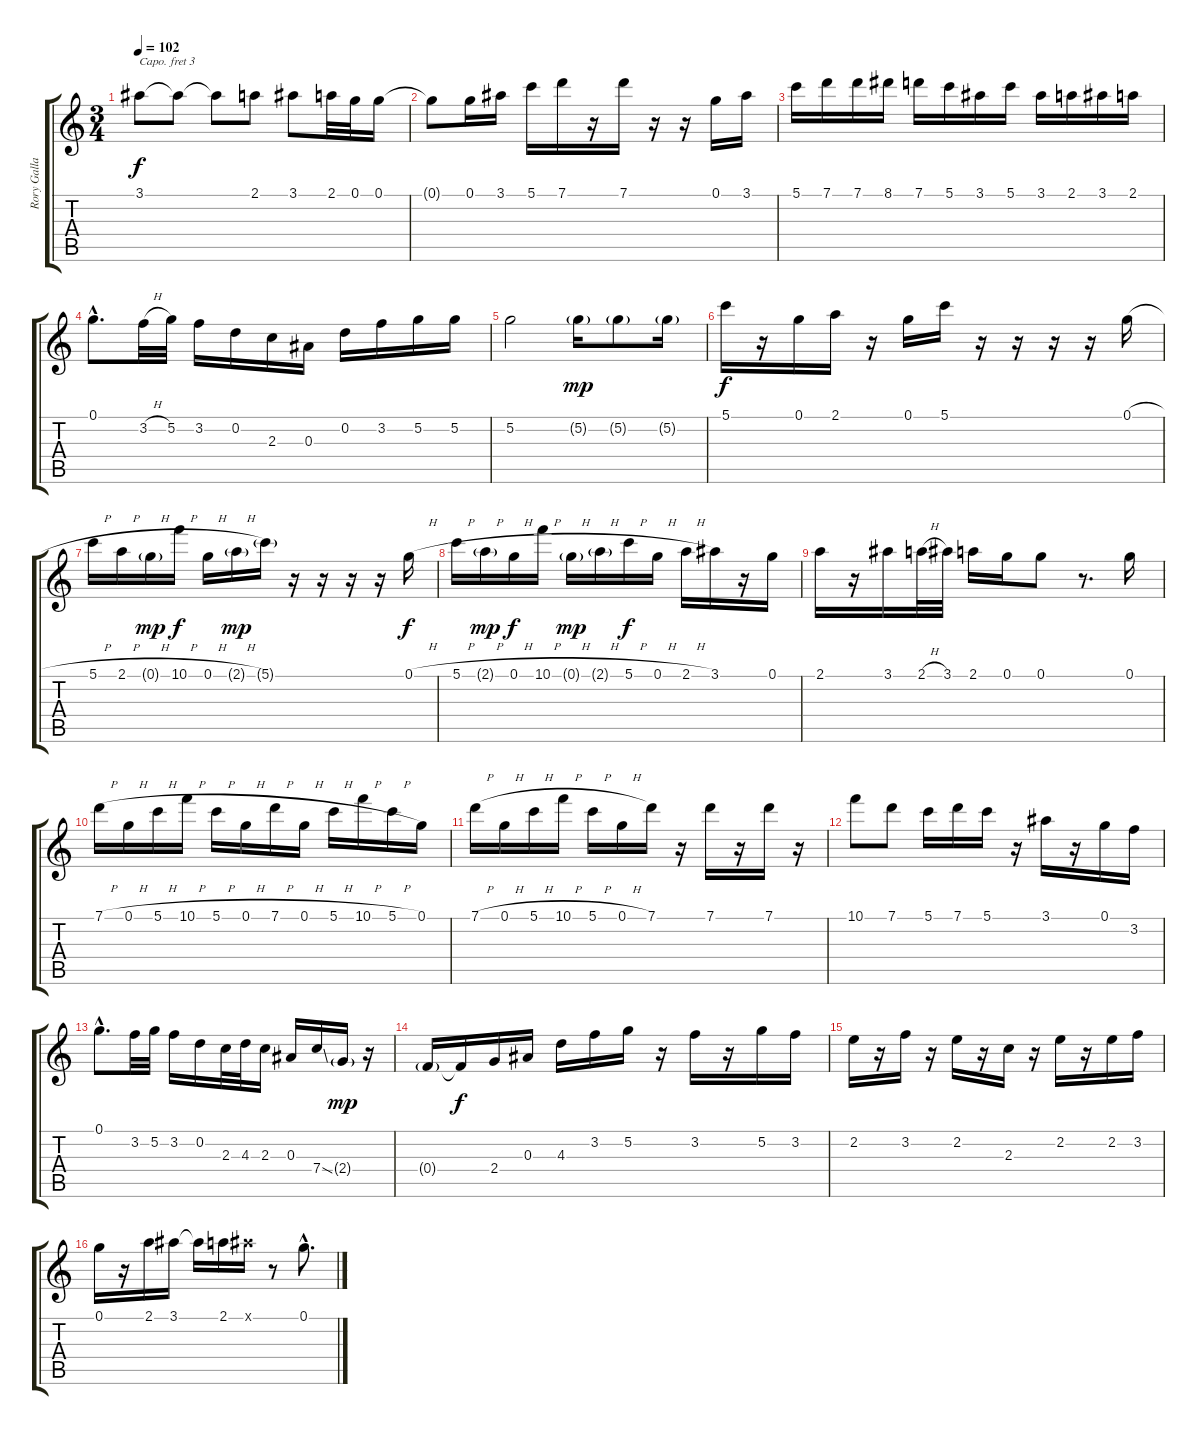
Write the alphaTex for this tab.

\track ("Rory Gallagher" "Rory Galla") {instrument electricguitarclean}
\staff {score tabs}
\capo 3
\tuning (E4 B3 G3 D3 A2 E2) {hide}
\ts (3 4)
\tempo 102
\clef g2
\ks c
3.1.8{dy f} 3.1{t}.8 3.1{t}.8 2.1.8 3.1.8 2.1.32 0.1.32 0.1.16 |
0.1{t}.8 0.1.16 3.1.16 5.1.16 7.1.16 r.16 7.1.16 r.16 r.16 0.1.16 3.1.16 |
5.1.16 7.1.16 7.1.16 8.1.16 7.1.16 5.1.16 3.1.16 5.1.16 3.1.16 2.1.16 3.1.16 2.1.16 |
0.1{hac}.8{d} 3.2{h}.32 5.2.32 3.2.16 0.2.16 2.3.16 0.3.16 0.2.16 3.2.16 5.2.16 5.2.16 |
5.2.2 5.2{g}.16{dy mp} 5.2{g}.8 5.2{g}.16 |
5.1.16{dy f} r.16 0.1.16 2.1.16 r.16 0.1.16 5.1.16 r.16 r.16 r.16 r.16 0.1{h}.16 |
5.1{h}.16 2.1{h}.16 0.1{h g}.16{dy mp} 10.1{h}.16{dy f} 0.1{h}.16 2.1{h g}.16{dy mp} 5.1{g}.16 r.16 r.16 r.16 r.16 0.1{h}.16{dy f} |
5.1{h}.16 2.1{h g}.16{dy mp} 0.1{h}.16{dy f} 10.1{h}.16 0.1{h g}.16{dy mp} 2.1{h g}.16 5.1{h}.16{dy f} 0.1{h}.16 2.1{h}.16 3.1.16 r.16 0.1.16 |
2.1.16 r.16 3.1.16 2.1{h}.32 3.1.32 2.1.16 0.1.16 0.1.8 r.8{d} 0.1.16 |
7.1{h}.16 0.1{h}.16 5.1{h}.16 10.1{h}.16 5.1{h}.16 0.1{h}.16 7.1{h}.16 0.1{h}.16 5.1{h}.16 10.1{h}.16 5.1{h}.16 0.1.16 |
7.1{h}.16 0.1{h}.16 5.1{h}.16 10.1{h}.16 5.1{h}.16 0.1{h}.16 7.1.16 r.16 7.1.16 r.16 7.1.16 r.16 |
10.1.8 7.1.8 5.1.16 7.1.16 5.1.16 r.16 3.1.16 r.16 0.1.16 3.2.16 |
0.1{hac}.8{d} 3.2.32 5.2.32 3.2.16 0.2.16 2.3.32 4.3.32 2.3.16 0.3.16 7.4{ss}.16 2.4{g}.16{dy mp} r.16 |
0.4{g}.16 0.4{t}.16{dy f} 2.4.16 0.3.16 4.3.16 3.2.16 5.2.16 r.16 3.2.16 r.16 5.2.16 3.2.16 |
2.2.16 r.16 3.2.16 r.16 2.2.16 r.16 2.3.16 r.16 2.2.16 r.16 2.2.16 3.2.16 |
0.1.16 r.16 2.1.16 3.1.16 3.1{t}.16 2.1.16 3.1{x}.16 r.8 0.1{hac}.8{d}
